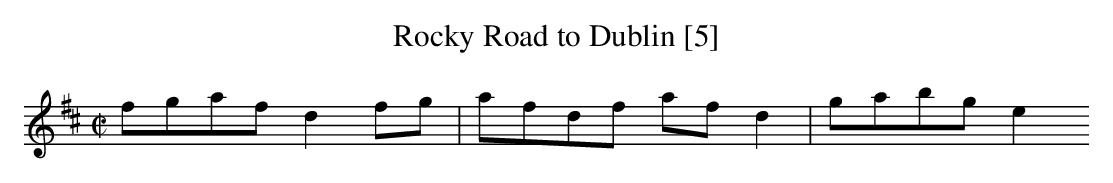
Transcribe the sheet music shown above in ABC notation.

X:1
T:Rocky Road to Dublin [5]
M:C|
L:1/8
K:D
fgaf d2 fg|afdf af d2|gabg e2...
